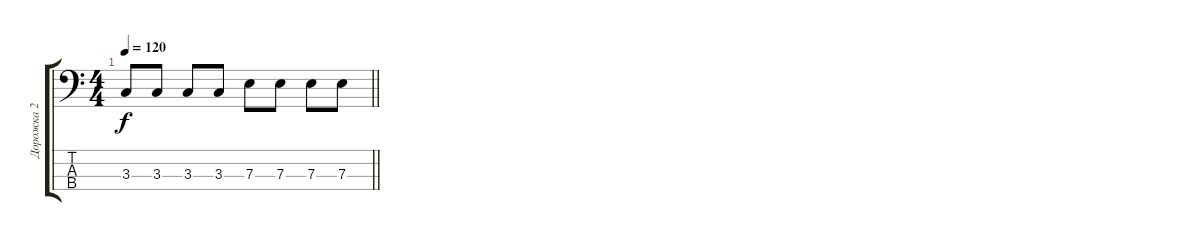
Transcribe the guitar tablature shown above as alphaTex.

\track ("Дорожка 2" "Дорожка 2") {instrument electricbassfinger}
\staff {score tabs}
\tuning (G2 D2 A1 E1) {hide}
\ts (4 4)
\tempo 120
\clef f4
\barLineRight lightlight
\ks c
3.3.8{dy f} 3.3.8 3.3.8 3.3.8 7.3.8 7.3.8 7.3.8 7.3.8
